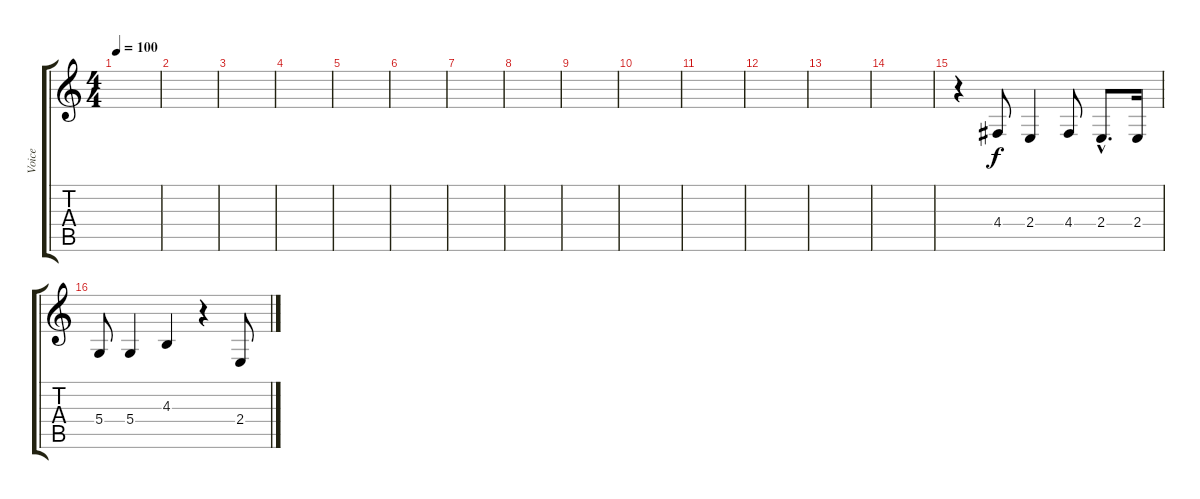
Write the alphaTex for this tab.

\track ("Voice" "Voice") {instrument cello}
\staff {score tabs}
\tuning (E4 B3 G3 D3 A2 E2) {hide}
\ts (4 4)
\tempo 100
\clef g2
\ks c
|
|
|
|
|
|
|
|
|
|
|
|
|
|
r.4 4.4.8 2.4.4 4.4.8 2.4{hac}.8{d} 2.4.16 |
5.4.8 5.4.4 4.3.4 r.4 2.4.8
